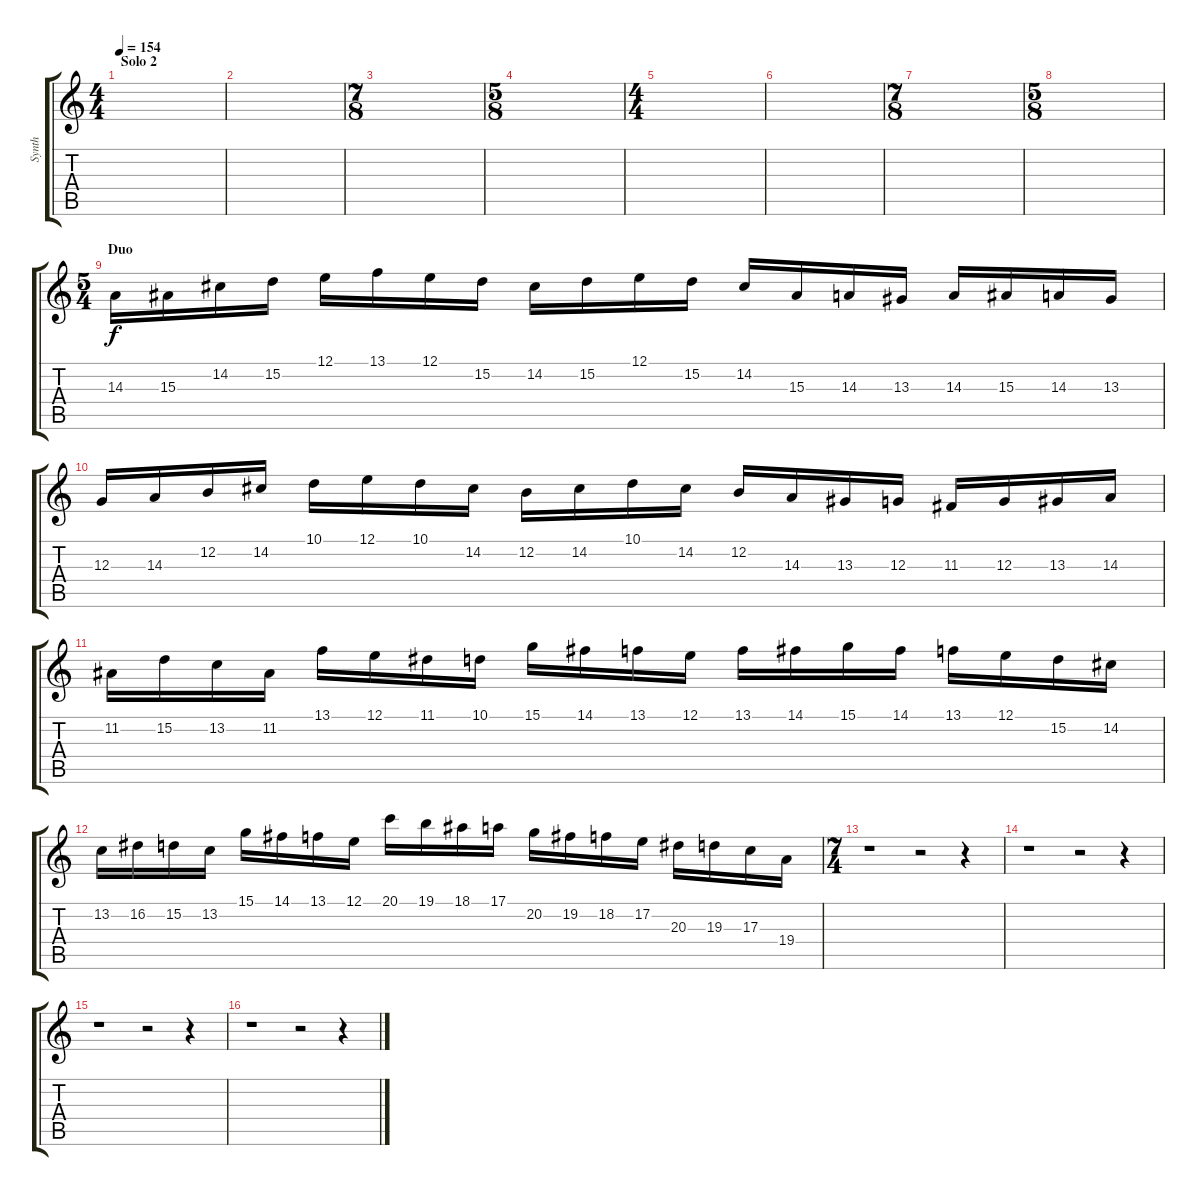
\track ("Synth" "Synth") {instrument lead2sawtooth}
\staff {score tabs}
\tuning (E4 B3 G3 D3 A2 E2) {hide}
\ts (4 4)
\section ("" "Solo 2")
\tempo 154
\clef g2
\ks c
|
|
\ts (7 8)
|
\ts (5 8)
|
\ts (4 4)
|
|
\ts (7 8)
|
\ts (5 8)
|
\ts (5 4)
\section ("" "Duo")
14.3.16 15.3.16 14.2.16 15.2.16 12.1.16 13.1.16 12.1.16 15.2.16 14.2.16 15.2.16 12.1.16 15.2.16 14.2.16 15.3.16 14.3.16 13.3.16 14.3.16 15.3.16 14.3.16 13.3.16 |
12.3.16 14.3.16 12.2.16 14.2.16 10.1.16 12.1.16 10.1.16 14.2.16 12.2.16 14.2.16 10.1.16 14.2.16 12.2.16 14.3.16 13.3.16 12.3.16 11.3.16 12.3.16 13.3.16 14.3.16 |
11.2.16 15.2.16 13.2.16 11.2.16 13.1.16 12.1.16 11.1.16 10.1.16 15.1.16 14.1.16 13.1.16 12.1.16 13.1.16 14.1.16 15.1.16 14.1.16 13.1.16 12.1.16 15.2.16 14.2.16 |
13.2.16 16.2.16 15.2.16 13.2.16 15.1.16 14.1.16 13.1.16 12.1.16 20.1.16 19.1.16 18.1.16 17.1.16 20.2.16 19.2.16 18.2.16 17.2.16 20.3.16 19.3.16 17.3.16 19.4.16 |
\ts (7 4)
r.1 r.2 r.4 |
r.1 r.2 r.4 |
r.1 r.2 r.4 |
r.1 r.2 r.4
